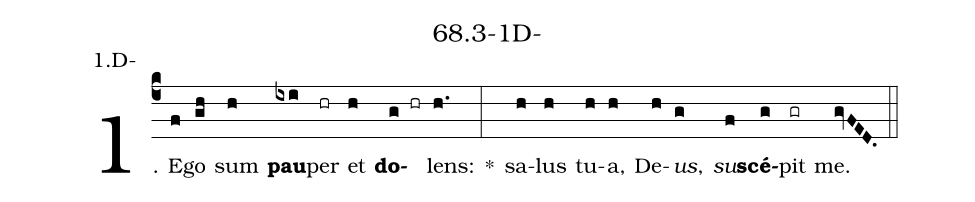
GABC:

name: 68.3-1D-;
annotation: 1.D-;
%%
(c4)1. E(f)go(gh) sum(h) <b>pau</b>(ixi)per(hr) et(h) <b>do</b>(g hr)lens:(h.) *(:) sa(h)lus(h) tu(h)a,(h) De(h)<i>us</i>,(g) <i>su</i>(f)<b>scé</b>(g)pit(gr) me.(gvFED.) (::)


%E(h) u(h) o(g) u(f) a(g) e.(gvFED.) (::)
